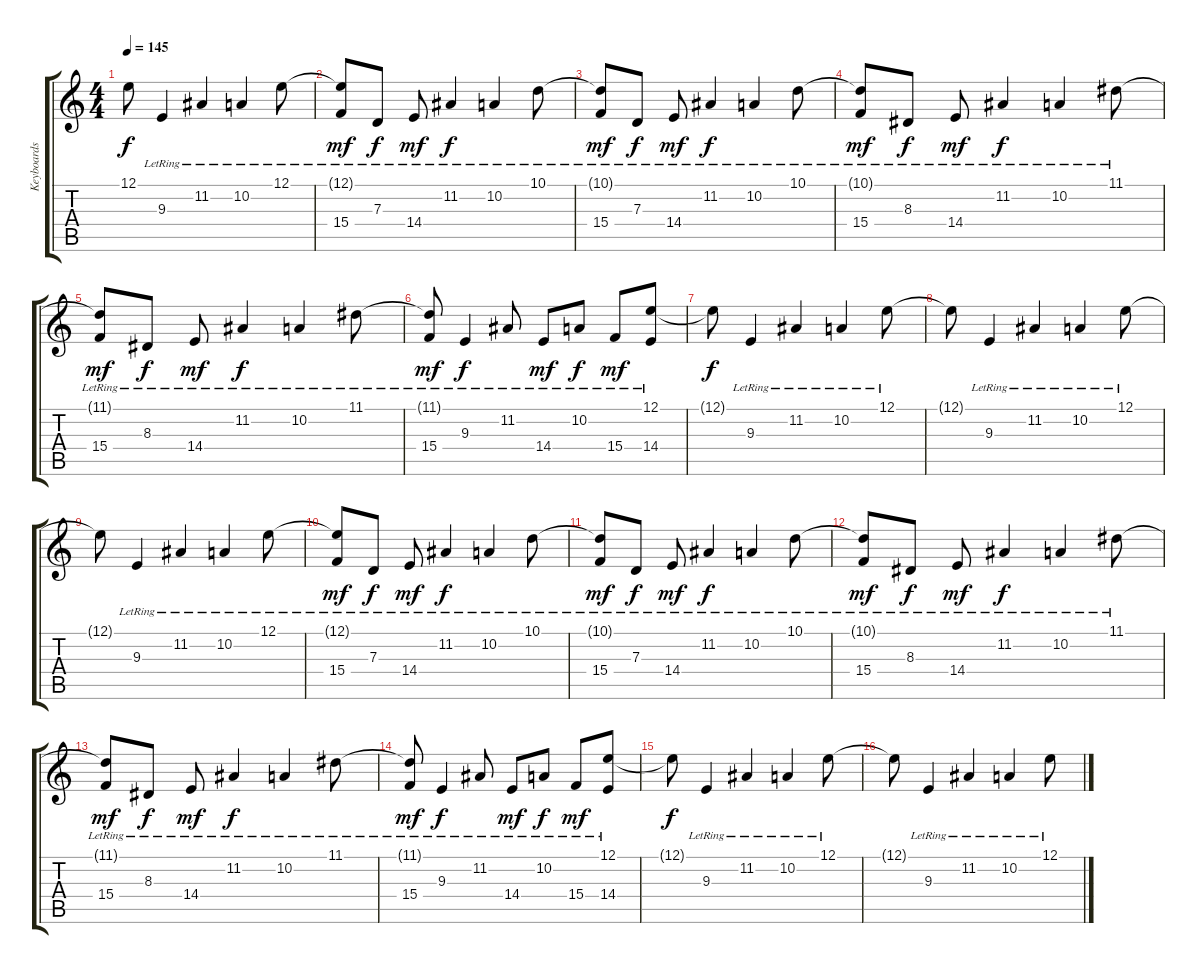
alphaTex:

\track ("Keyboards" "Keyboards") {instrument electricpiano1}
\staff {score tabs}
\tuning (E4 B3 G3 D3 A2 D2) {hide}
\ts (4 4)
\tempo 145
\clef g2
\ks c
12.1{t}.8{dy f} 9.3{lr}.4 11.2{lr}.4 10.2{lr}.4 12.1{lr}.8 |
(12.1{t} 15.4{lr}).8{dy mf} 7.3{lr}.8{dy f} 14.4{lr}.8{dy mf} 11.2{lr}.4{dy f} 10.2{lr}.4 10.1{lr}.8 |
(10.1{t} 15.4{lr}).8{dy mf} 7.3{lr}.8{dy f} 14.4{lr}.8{dy mf} 11.2{lr}.4{dy f} 10.2{lr}.4 10.1{lr}.8 |
(10.1{t} 15.4{lr}).8{dy mf} 8.3{lr}.8{dy f} 14.4{lr}.8{dy mf} 11.2{lr}.4{dy f} 10.2{lr}.4 11.1{lr}.8 |
(11.1{t} 15.4{lr}).8{dy mf} 8.3{lr}.8{dy f} 14.4{lr}.8{dy mf} 11.2{lr}.4{dy f} 10.2{lr}.4 11.1{lr}.8 |
(11.1{t} 15.4{lr}).8{dy mf} 9.3{lr}.4{dy f} 11.2{lr}.8 14.4{lr}.8{dy mf} 10.2{lr}.8{dy f} 15.4{lr}.8{dy mf} (12.1{lr} 14.4{lr}).8 |
12.1{t}.8{dy f} 9.3{lr}.4 11.2{lr}.4 10.2{lr}.4 12.1{lr}.8 |
12.1{t}.8 9.3{lr}.4 11.2{lr}.4 10.2{lr}.4 12.1{lr}.8 |
12.1{t}.8 9.3{lr}.4 11.2{lr}.4 10.2{lr}.4 12.1{lr}.8 |
(12.1{t} 15.4{lr}).8{dy mf} 7.3{lr}.8{dy f} 14.4{lr}.8{dy mf} 11.2{lr}.4{dy f} 10.2{lr}.4 10.1{lr}.8 |
(10.1{t} 15.4{lr}).8{dy mf} 7.3{lr}.8{dy f} 14.4{lr}.8{dy mf} 11.2{lr}.4{dy f} 10.2{lr}.4 10.1{lr}.8 |
(10.1{t} 15.4{lr}).8{dy mf} 8.3{lr}.8{dy f} 14.4{lr}.8{dy mf} 11.2{lr}.4{dy f} 10.2{lr}.4 11.1{lr}.8 |
(11.1{t} 15.4{lr}).8{dy mf} 8.3{lr}.8{dy f} 14.4{lr}.8{dy mf} 11.2{lr}.4{dy f} 10.2{lr}.4 11.1{lr}.8 |
(11.1{t} 15.4{lr}).8{dy mf} 9.3{lr}.4{dy f} 11.2{lr}.8 14.4{lr}.8{dy mf} 10.2{lr}.8{dy f} 15.4{lr}.8{dy mf} (12.1{lr} 14.4{lr}).8 |
12.1{t}.8{dy f} 9.3{lr}.4 11.2{lr}.4 10.2{lr}.4 12.1{lr}.8 |
12.1{t}.8 9.3{lr}.4 11.2{lr}.4 10.2{lr}.4 12.1{lr}.8
